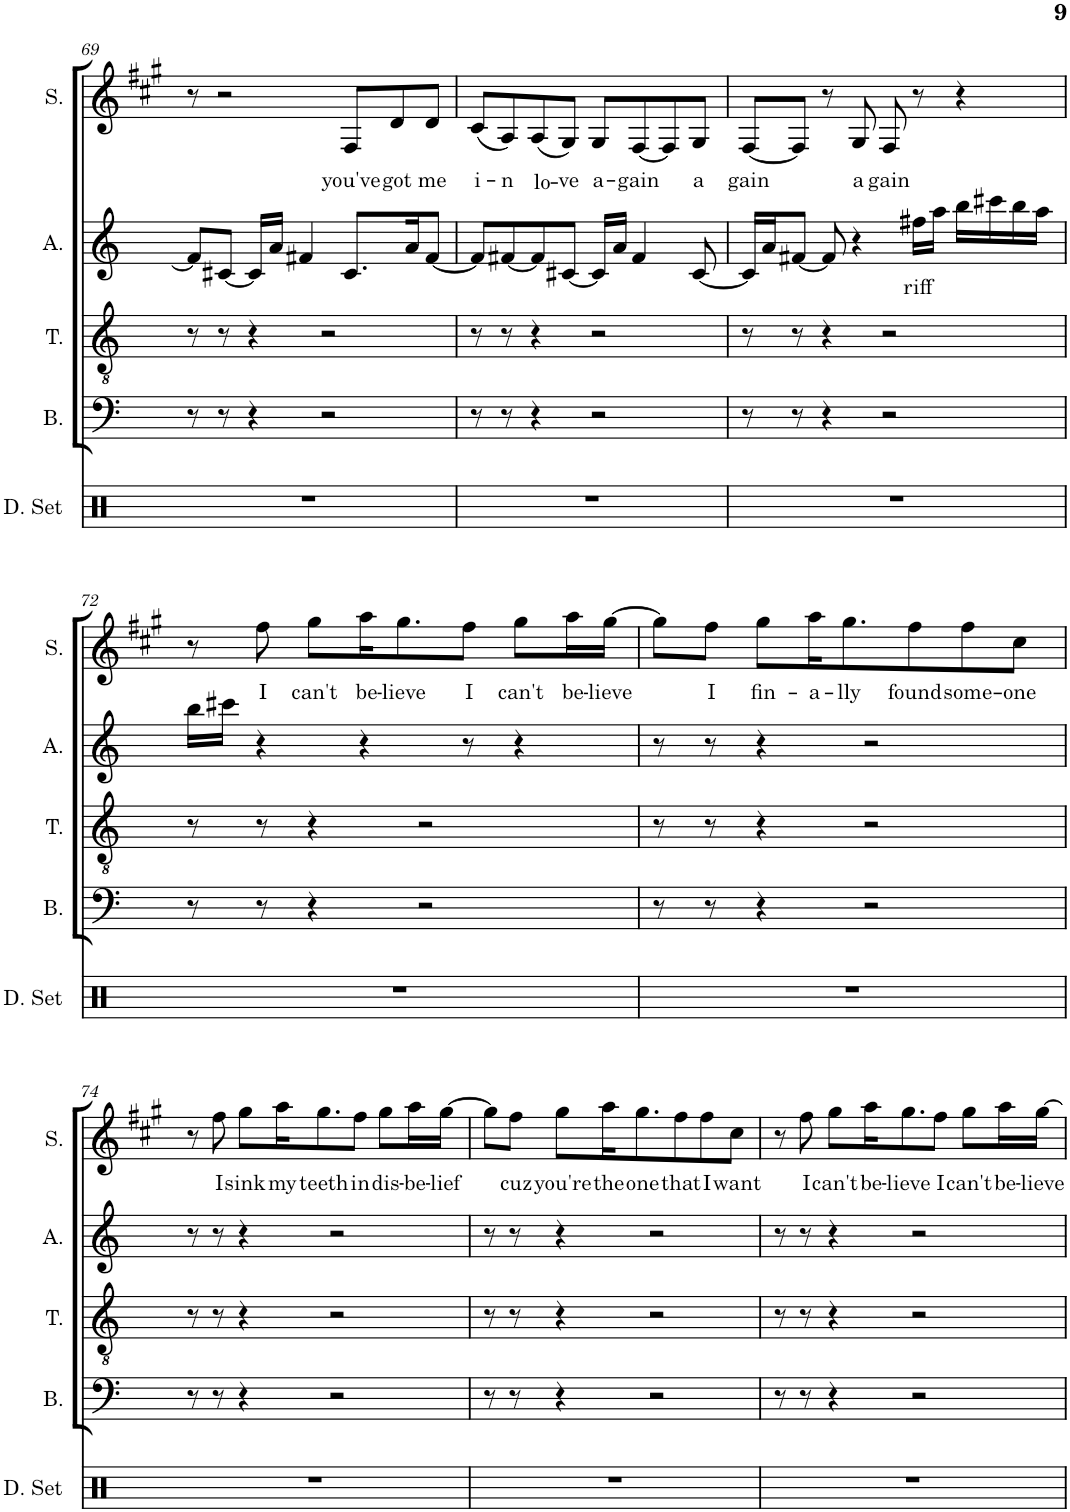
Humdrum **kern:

**kern	**kern	**kern	**kern	**text	**kern	**text
*part5	*part4	*part3	*part2	*part2	*part1	*part1
*staff5	*staff4	*staff3	*staff2	*staff2	*staff1	*staff1
*I"Drumset	*I"Bass	*I"Tenor	*I"Alto	*	*I"Soprano	*
*I'D. Set	*I'B.	*I'T.	*I'A.	*	*I'S.	*
!!LO:PB:g=z
*clefX	*clefF4	*clefGv2	*clefG2	*	*clefG2	*
*k[]	*k[]	*k[]	*k[]	*	*k[f#c#g#]	*
*M4/4	*M4/4	*M4/4	*M4/4	*	*M4/4	*
=69	=69	=69	=69	=69	=69	=69
1r	8r	8r	8f#/L]	.	8r	.
.	8r	8r	[8c#X/J	.	2r	.
.	4r	4r	16c#/LL]	.	.	.
.	.	.	16a/JJ	.	.	.
.	.	.	4f#X/	.	.	.
.	2r	2r	.	.	.	.
!	!	!	!	!	!	!LO:LY:b
.	.	.	8.c#/L	.	8F#/L	you've
!	!	!	!	!	!	!LO:LY:b
.	.	.	.	.	8d/	got
.	.	.	16a/K	.	.	.
!	!	!	!	!	!	!LO:LY:b
.	.	.	[8f#/J	.	8d/J	me
=70	=70	=70	=70	=70	=70	=70
!	!	!	!	!	!	!LO:LY:b
1r	8r	8r	8f#/L]	.	(8c#/L	i-
!	!	!	!	!	!	!LO:LY:b
.	8r	8r	[8f#X/	.	8A/)	-n
!	!	!	!	!	!	!LO:LY:b
.	4r	4r	8f#/]	.	(8A/	lo-
!	!	!	!	!	!	!LO:LY:b
.	.	.	[8c#X/J	.	8G#/J)	-ve
!	!	!	!	!	!	!LO:LY:b
.	2r	2r	16c#/LL]	.	8G#/L	-a-
.	.	.	16a/JJ	.	.	.
!	!	!	!	!	!	!LO:LY:b
.	.	.	4f#/	.	[8F#/	gain
.	.	.	.	.	8F#/]	.
!	!	!	!	!	!	!LO:LY:b
.	.	.	[8c#/	.	8G#/J	a
=71	=71	=71	=71	=71	=71	=71
!	!	!	!	!	!	!LO:LY:b
1r	8r	8r	16c#/LL]	.	[8F#/L	gain
.	.	.	16a/J	.	.	.
.	8r	8r	[8f#X/J	.	8F#/J]	.
.	4r	4r	8f#/]	.	8r	.
!	!	!	!	!	!	!LO:LY:b
.	.	.	4r	.	8G#/	a
!	!	!	!	!	!	!LO:LY:b
.	2r	2r	.	.	8F#/	gain
!	!	!	!	!LO:LY:b	!	!
.	.	.	16ff#X\LL	riff	8r	.
.	.	.	16aa\JJ	.	.	.
.	.	.	16bb\LL	.	4r	.
.	.	.	16ccc#X\	.	.	.
.	.	.	16bb\	.	.	.
.	.	.	16aa\JJ	.	.	.
!!LO:LB:g=z
=72	=72	=72	=72	=72	=72	=72
1r	8r	8r	16bb\LL	.	8r	.
.	.	.	16ccc#X\JJ	.	.	.
!	!	!	!	!	!	!LO:LY:b
.	8r	8r	4r	.	8ff#\	I
!	!	!	!	!	!	!LO:LY:b
.	4r	4r	.	.	8gg#\L	can't
!	!	!	!	!	!	!LO:LY:b
.	.	.	4r	.	16aa\K	be-
!	!	!	!	!	!	!LO:LY:b
.	.	.	.	.	8.gg#\	-lieve
.	2r	2r	.	.	.	.
!	!	!	!	!	!	!LO:LY:b
.	.	.	8r	.	8ff#\J	I
!	!	!	!	!	!	!LO:LY:b
.	.	.	4r	.	8gg#\L	can't
!	!	!	!	!	!	!LO:LY:b
.	.	.	.	.	16aa\L	be-
!	!	!	!	!	!	!LO:LY:b
.	.	.	.	.	[16gg#\JJ	-lieve
=73	=73	=73	=73	=73	=73	=73
1r	8r	8r	8r	.	8gg#\L]	.
!	!	!	!	!	!	!LO:LY:b
.	8r	8r	8r	.	8ff#\J	I
!	!	!	!	!	!	!LO:LY:b
.	4r	4r	4r	.	8gg#\L	fin-
!	!	!	!	!	!	!LO:LY:b
.	.	.	.	.	16aa\K	-a-
!	!	!	!	!	!	!LO:LY:b
.	.	.	.	.	8.gg#\	-lly
.	2r	2r	2r	.	.	.
!	!	!	!	!	!	!LO:LY:b
.	.	.	.	.	8ff#\	found
!	!	!	!	!	!	!LO:LY:b
.	.	.	.	.	8ff#\	some-
!	!	!	!	!	!	!LO:LY:b
.	.	.	.	.	8cc#\J	-one
!!LO:LB:g=z
=74	=74	=74	=74	=74	=74	=74
1r	8r	8r	8r	.	8r	.
!	!	!	!	!	!	!LO:LY:b
.	8r	8r	8r	.	8ff#\	I
!	!	!	!	!	!	!LO:LY:b
.	4r	4r	4r	.	8gg#\L	sink
!	!	!	!	!	!	!LO:LY:b
.	.	.	.	.	16aa\K	my
!	!	!	!	!	!	!LO:LY:b
.	.	.	.	.	8.gg#\	teeth
.	2r	2r	2r	.	.	.
!	!	!	!	!	!	!LO:LY:b
.	.	.	.	.	8ff#\J	in
!	!	!	!	!	!	!LO:LY:b
.	.	.	.	.	8gg#\L	dis-
!	!	!	!	!	!	!LO:LY:b
.	.	.	.	.	16aa\L	-be-
!	!	!	!	!	!	!LO:LY:b
.	.	.	.	.	[16gg#\JJ	-lief
=75	=75	=75	=75	=75	=75	=75
1r	8r	8r	8r	.	8gg#\L]	.
!	!	!	!	!	!	!LO:LY:b
.	8r	8r	8r	.	8ff#\J	cuz
!	!	!	!	!	!	!LO:LY:b
.	4r	4r	4r	.	8gg#\L	you're
!	!	!	!	!	!	!LO:LY:b
.	.	.	.	.	16aa\K	the
!	!	!	!	!	!	!LO:LY:b
.	.	.	.	.	8.gg#\	one
.	2r	2r	2r	.	.	.
!	!	!	!	!	!	!LO:LY:b
.	.	.	.	.	8ff#\	that
!	!	!	!	!	!	!LO:LY:b
.	.	.	.	.	8ff#\	I
!	!	!	!	!	!	!LO:LY:b
.	.	.	.	.	8cc#\J	want
=76	=76	=76	=76	=76	=76	=76
1r	8r	8r	8r	.	8r	.
!	!	!	!	!	!	!LO:LY:b
.	8r	8r	8r	.	8ff#\	I
!	!	!	!	!	!	!LO:LY:b
.	4r	4r	4r	.	8gg#\L	can't
!	!	!	!	!	!	!LO:LY:b
.	.	.	.	.	16aa\K	be-
!	!	!	!	!	!	!LO:LY:b
.	.	.	.	.	8.gg#\	-lieve
.	2r	2r	2r	.	.	.
!	!	!	!	!	!	!LO:LY:b
.	.	.	.	.	8ff#\J	I
!	!	!	!	!	!	!LO:LY:b
.	.	.	.	.	8gg#\L	can't
!	!	!	!	!	!	!LO:LY:b
.	.	.	.	.	16aa\L	be-
!	!	!	!	!	!	!LO:LY:b
.	.	.	.	.	[16gg#\JJ	-lieve
=	=	=	=	=	=	=
*-	*-	*-	*-	*-	*-	*-
